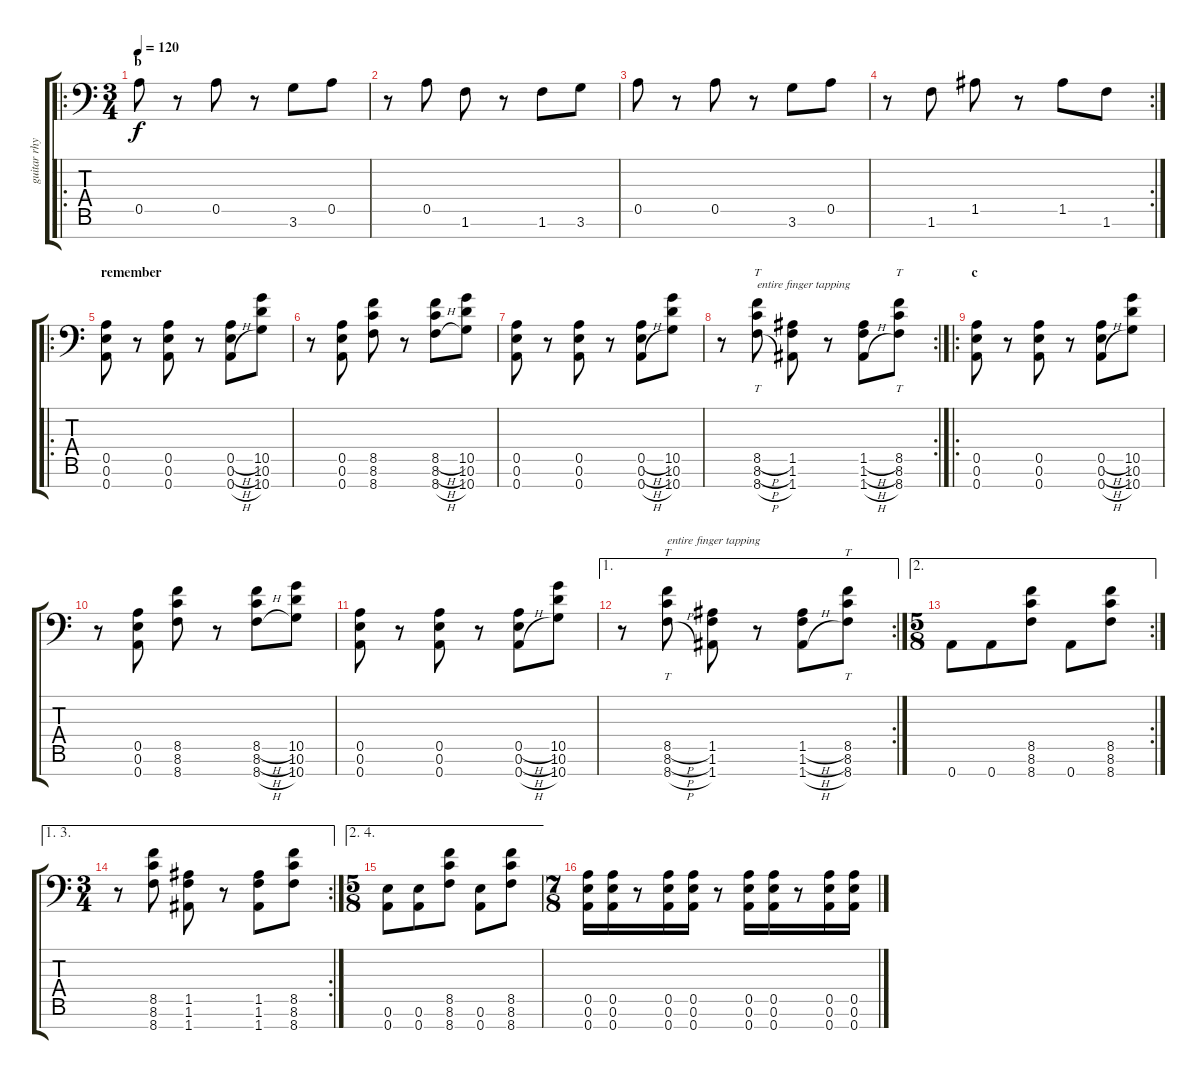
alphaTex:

\track ("guitar rhym" "guitar rhy") {instrument distortionguitar}
\staff {score tabs}
\tuning (E4 B3 G3 D3 A2 E2 A1) {hide}
\ro
\ts (3 4)
\section ("" "b")
\tempo 120
\clef f4
\ks c
0.5.8{dy f} r.8 0.5.8 r.8 3.6.8 0.5.8 |
r.8 0.5.8 1.6.8 r.8 1.6.8 3.6.8 |
0.5.8 r.8 0.5.8 r.8 3.6.8 0.5.8 |
\rc 2
r.8 1.6.8 1.5.8 r.8 1.5.8 1.6.8 |
\ro
\section ("" "remember")
(0.5 0.6 0.7).8 r.8 (0.5 0.6 0.7).8 r.8 (0.5{h} 0.6{h} 0.7{h}).8 (10.5 10.6 10.7).8 |
r.8 (0.5 0.6 0.7).8 (8.5 8.6 8.7).8 r.8 (8.5{h} 8.6{h} 8.7{h}).8 (10.5 10.6 10.7).8 |
(0.5 0.6 0.7).8 r.8 (0.5 0.6 0.7).8 r.8 (0.5{h} 0.6{h} 0.7{h}).8 (10.5 10.6 10.7).8 |
\rc 2
r.8 (8.5{h} 8.6{h} 8.7{h}).8{tt txt "entire finger tapping"} (1.5 1.6 1.7).8 r.8 (1.5{h} 1.6{h} 1.7{h}).8 (8.5 8.6 8.7).8{tt} |
\ro
\section ("" "c")
(0.5 0.6 0.7).8 r.8 (0.5 0.6 0.7).8 r.8 (0.5{h} 0.6{h} 0.7{h}).8 (10.5 10.6 10.7).8 |
r.8 (0.5 0.6 0.7).8 (8.5 8.6 8.7).8 r.8 (8.5{h} 8.6{h} 8.7{h}).8 (10.5 10.6 10.7).8 |
(0.5 0.6 0.7).8 r.8 (0.5 0.6 0.7).8 r.8 (0.5{h} 0.6{h} 0.7{h}).8 (10.5 10.6 10.7).8 |
\ae 1
\rc 2
r.8 (8.5{h} 8.6{h} 8.7{h}).8{tt txt "entire finger tapping"} (1.5 1.6 1.7).8 r.8 (1.5{h} 1.6{h} 1.7{h}).8 (8.5 8.6 8.7).8{tt} |
\ae 2
\rc 2
\ts (5 8)
0.7.8 0.7.8 (8.5 8.6 8.7).8 0.7.8 (8.5 8.6 8.7).8 |
\ae (1 3)
\rc 2
\ts (3 4)
r.8 (8.5 8.6 8.7).8 (1.5 1.6 1.7).8 r.8 (1.5 1.6 1.7).8 (8.5 8.6 8.7).8 |
\ae (2 4)
\ts (5 8)
(0.6 0.7).8 (0.6 0.7).8 (8.5 8.6 8.7).8 (0.6 0.7).8 (8.5 8.6 8.7).8 |
\ts (7 8)
(0.5 0.6 0.7).16 (0.5 0.6 0.7).16 r.8 (0.5 0.6 0.7).16 (0.5 0.6 0.7).16 r.8 (0.5 0.6 0.7).16 (0.5 0.6 0.7).16 r.8 (0.5 0.6 0.7).16 (0.5 0.6 0.7).16
